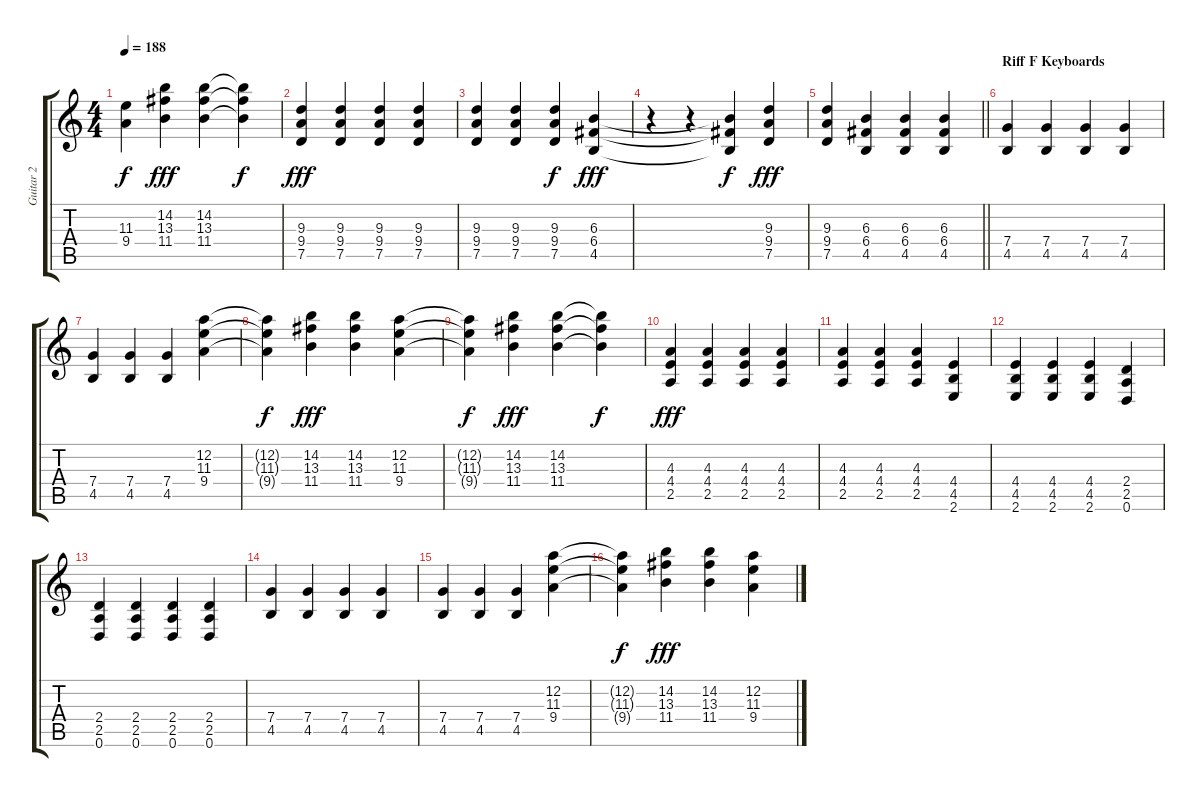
\track ("Guitar 2" "Guitar 2") {instrument overdrivenguitar}
\staff {score tabs}
\tuning (D4 A3 F3 C3 G2 D2) {hide}
\ts (4 4)
\tempo 188
\clef g2
\ks c
(11.3{t} 9.4{t}).4{dy f} (14.2 13.3 11.4).4{dy fff} (14.2 13.3 11.4).4 (14.2{t} 13.3{t} 11.4{t}).4{dy f} |
(9.3 9.4 7.5).4{dy fff} (9.3 9.4 7.5).4 (9.3 9.4 7.5).4 (9.3 9.4 7.5).4 |
(9.3 9.4 7.5).4 (9.3 9.4 7.5).4 (9.3 9.4 7.5).4{dy f} (6.3 6.4 4.5).4{dy fff} |
r.4 r.4 (6.3{t} 6.4{t} 4.5{t}).4{dy f} (9.3 9.4 7.5).4{dy fff} |
\barLineRight lightlight
(9.3 9.4 7.5).4 (6.3 6.4 4.5).4 (6.3 6.4 4.5).4 (6.3 6.4 4.5).4 |
\section ("" "Riff F Keyboards")
(7.4 4.5).4{volume 14 instrument distortionguitar} (7.4 4.5).4 (7.4 4.5).4 (7.4 4.5).4 |
(7.4 4.5).4 (7.4 4.5).4 (7.4 4.5).4 (12.2 11.3 9.4).4 |
(12.2{t} 11.3{t} 9.4{t}).4{dy f} (14.2 13.3 11.4).4{dy fff} (14.2 13.3 11.4).4 (12.2 11.3 9.4).4 |
(12.2{t} 11.3{t} 9.4{t}).4{dy f} (14.2 13.3 11.4).4{dy fff} (14.2 13.3 11.4).4 (14.2{t} 13.3{t} 11.4{t}).4{dy f} |
(4.3 4.4 2.5).4{dy fff} (4.3 4.4 2.5).4 (4.3 4.4 2.5).4 (4.3 4.4 2.5).4 |
(4.3 4.4 2.5).4 (4.3 4.4 2.5).4 (4.3 4.4 2.5).4 (4.4 4.5 2.6).4 |
(4.4 4.5 2.6).4 (4.4 4.5 2.6).4 (4.4 4.5 2.6).4 (2.4 2.5 0.6).4 |
(2.4 2.5 0.6).4 (2.4 2.5 0.6).4 (2.4 2.5 0.6).4 (2.4 2.5 0.6).4 |
(7.4 4.5).4 (7.4 4.5).4 (7.4 4.5).4 (7.4 4.5).4 |
(7.4 4.5).4 (7.4 4.5).4 (7.4 4.5).4 (12.2 11.3 9.4).4 |
(12.2{t} 11.3{t} 9.4{t}).4{dy f} (14.2 13.3 11.4).4{dy fff} (14.2 13.3 11.4).4 (12.2 11.3 9.4).4
